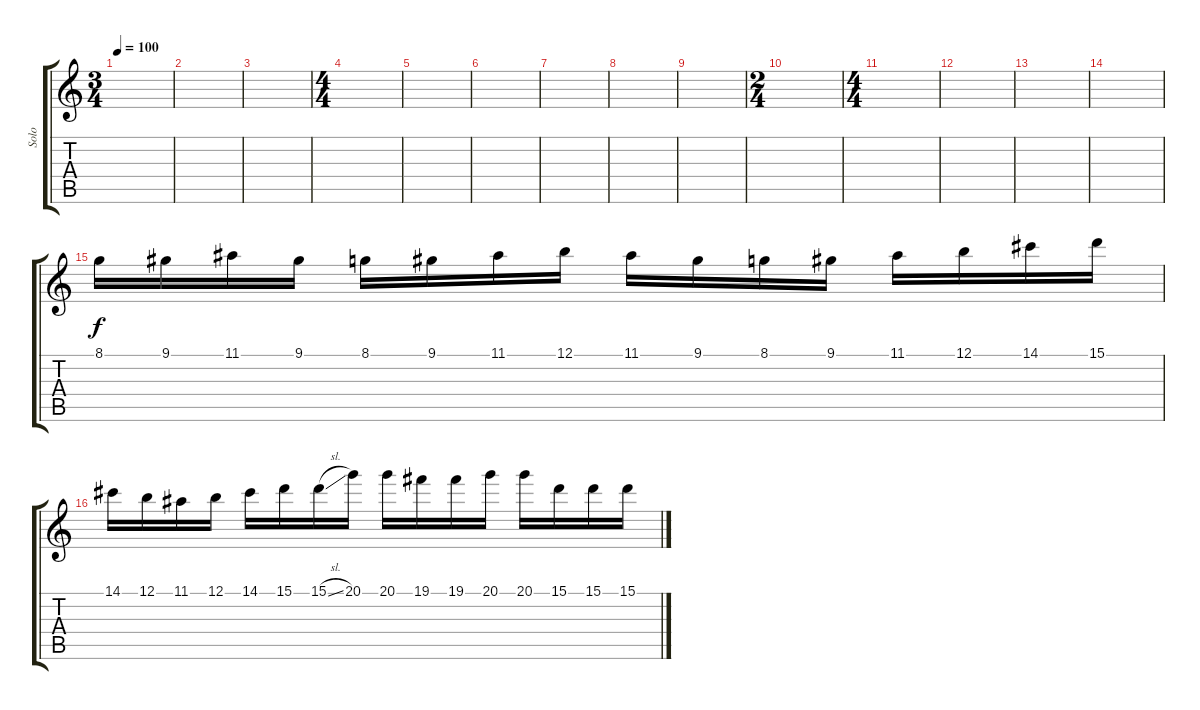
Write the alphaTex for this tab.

\track ("Solo" "Solo") {instrument overdrivenguitar}
\staff {score tabs}
\tuning (B3 Gb3 D3 A2 E2 B1) {hide}
\ts (3 4)
\tempo 100
\clef g2
\ks c
|
|
|
\ts (4 4)
|
|
|
|
|
|
\ts (2 4)
|
\ts (4 4)
|
|
|
|
8.1.16 9.1.16 11.1.16 9.1.16 8.1.16 9.1.16 11.1.16 12.1.16 11.1.16 9.1.16 8.1.16 9.1.16 11.1.16 12.1.16 14.1.16 15.1.16 |
14.1.16 12.1.16 11.1.16 12.1.16 14.1.16 15.1.16 15.1{sl}.16 20.1.16 20.1.16 19.1.16 19.1.16 20.1.16 20.1.16 15.1.16 15.1.16 15.1.16
